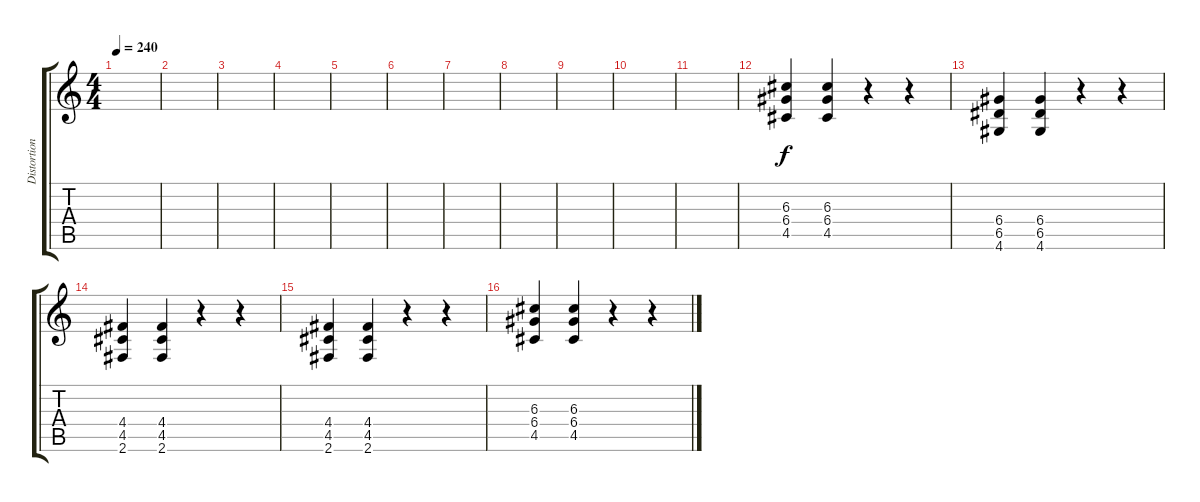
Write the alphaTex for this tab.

\track ("Distortion Guitar" "Distortion") {instrument overdrivenguitar}
\staff {score tabs}
\tuning (E4 B3 G3 D3 A2 E2) {hide}
\ts (4 4)
\tempo 240
\clef g2
\ks c
|
|
|
|
|
|
|
|
|
|
|
(6.3 6.4 4.5).4 (6.3 6.4 4.5).4 r.4 r.4 |
(6.4 6.5 4.6).4 (6.4 6.5 4.6).4 r.4 r.4 |
(4.4 4.5 2.6).4 (4.4 4.5 2.6).4 r.4 r.4 |
(4.4 4.5 2.6).4 (4.4 4.5 2.6).4 r.4 r.4 |
(6.3 6.4 4.5).4 (6.3 6.4 4.5).4 r.4 r.4
